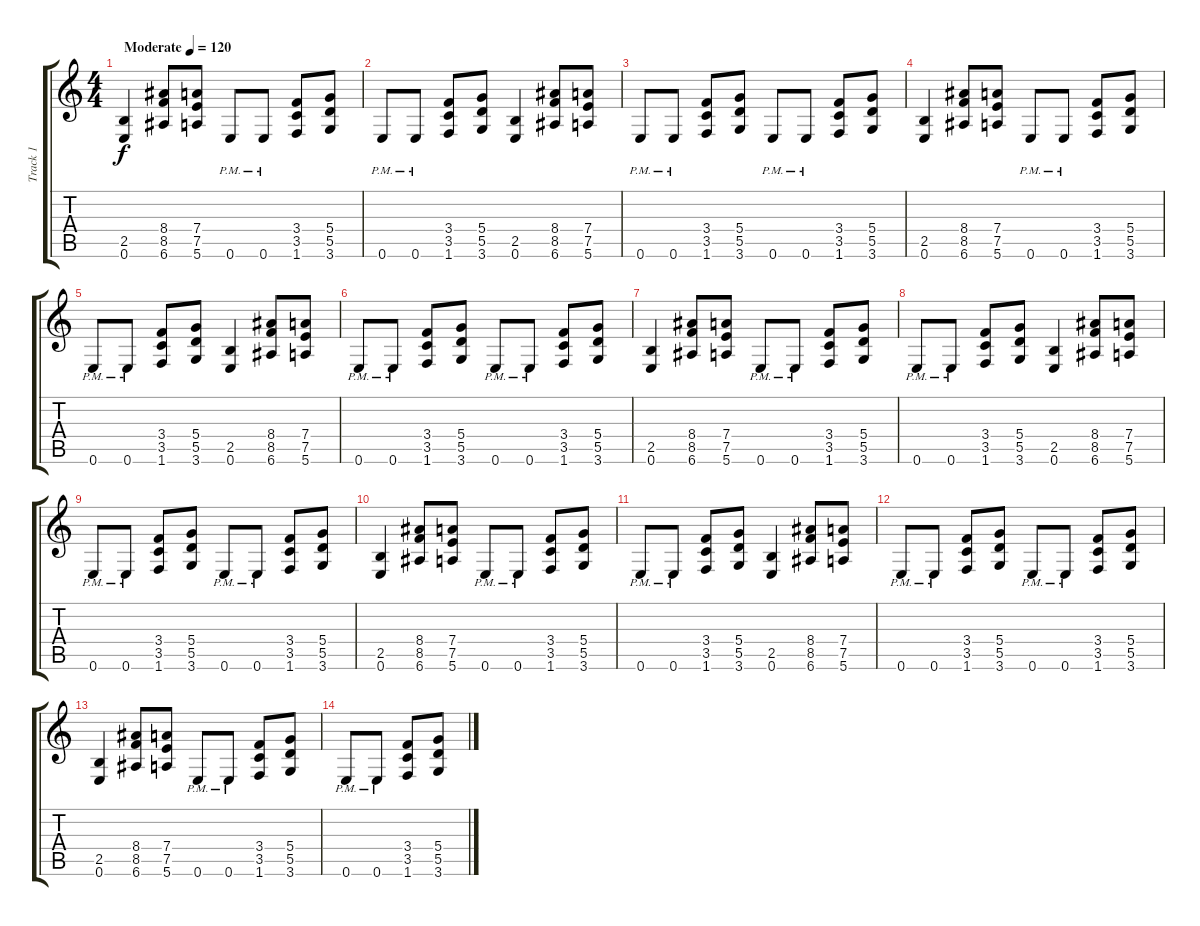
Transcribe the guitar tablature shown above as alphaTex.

\track ("Track 1" "Track 1") {instrument distortionguitar}
\staff {score tabs}
\tuning (E4 B3 G3 D3 A2 E2) {hide}
\ts (4 4)
\tempo (120 "Moderate")
\clef g2
\ks c
(2.5 0.6).4{dy f instrument distortionguitar} (8.4 8.5 6.6).8 (7.4 7.5 5.6).8 0.6{pm}.8 0.6{pm}.8 (3.4 3.5 1.6).8 (5.4 5.5 3.6).8 |
0.6{pm}.8 0.6{pm}.8 (3.4 3.5 1.6).8 (5.4 5.5 3.6).8 (2.5 0.6).4 (8.4 8.5 6.6).8 (7.4 7.5 5.6).8 |
0.6{pm}.8 0.6{pm}.8 (3.4 3.5 1.6).8 (5.4 5.5 3.6).8 0.6{pm}.8 0.6{pm}.8 (3.4 3.5 1.6).8 (5.4 5.5 3.6).8 |
(2.5 0.6).4 (8.4 8.5 6.6).8 (7.4 7.5 5.6).8 0.6{pm}.8 0.6{pm}.8 (3.4 3.5 1.6).8 (5.4 5.5 3.6).8 |
0.6{pm}.8 0.6{pm}.8 (3.4 3.5 1.6).8 (5.4 5.5 3.6).8 (2.5 0.6).4 (8.4 8.5 6.6).8 (7.4 7.5 5.6).8 |
0.6{pm}.8 0.6{pm}.8 (3.4 3.5 1.6).8 (5.4 5.5 3.6).8 0.6{pm}.8 0.6{pm}.8 (3.4 3.5 1.6).8 (5.4 5.5 3.6).8 |
(2.5 0.6).4 (8.4 8.5 6.6).8 (7.4 7.5 5.6).8 0.6{pm}.8 0.6{pm}.8 (3.4 3.5 1.6).8 (5.4 5.5 3.6).8 |
0.6{pm}.8 0.6{pm}.8 (3.4 3.5 1.6).8 (5.4 5.5 3.6).8 (2.5 0.6).4 (8.4 8.5 6.6).8 (7.4 7.5 5.6).8 |
0.6{pm}.8 0.6{pm}.8 (3.4 3.5 1.6).8 (5.4 5.5 3.6).8 0.6{pm}.8 0.6{pm}.8 (3.4 3.5 1.6).8 (5.4 5.5 3.6).8 |
(2.5 0.6).4 (8.4 8.5 6.6).8 (7.4 7.5 5.6).8 0.6{pm}.8 0.6{pm}.8 (3.4 3.5 1.6).8 (5.4 5.5 3.6).8 |
0.6{pm}.8 0.6{pm}.8 (3.4 3.5 1.6).8 (5.4 5.5 3.6).8 (2.5 0.6).4 (8.4 8.5 6.6).8 (7.4 7.5 5.6).8 |
0.6{pm}.8 0.6{pm}.8 (3.4 3.5 1.6).8 (5.4 5.5 3.6).8 0.6{pm}.8 0.6{pm}.8 (3.4 3.5 1.6).8 (5.4 5.5 3.6).8 |
(2.5 0.6).4 (8.4 8.5 6.6).8 (7.4 7.5 5.6).8 0.6{pm}.8 0.6{pm}.8 (3.4 3.5 1.6).8 (5.4 5.5 3.6).8 |
0.6{pm}.8 0.6{pm}.8 (3.4 3.5 1.6).8 (5.4 5.5 3.6).8
